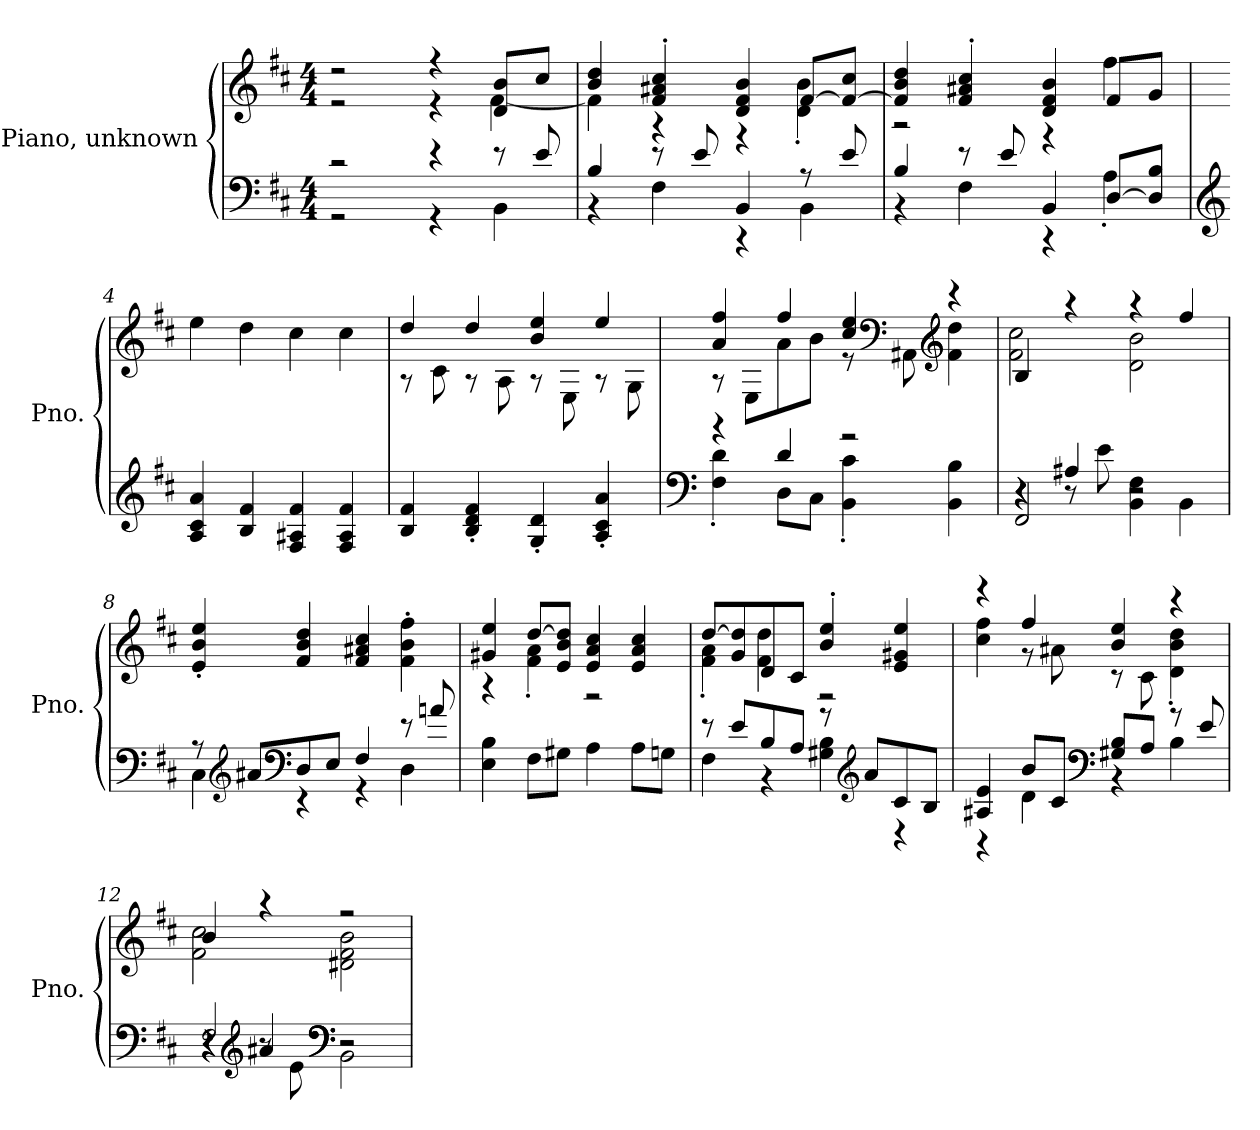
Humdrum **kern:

**kern	**kern
*part1	*part1
*staff2	*staff1
*I"Piano, unknown	*
*I'Pno.	*
*clefF4	*clefG2
*k[f#c#]	*k[f#c#]
*M4/4	*M4/4
*MM120	*MM120
=1	=1
*^	*^
2r	2r	2r	2r
4r	4r	4r	4r
8r	4BB\	8d/ 8b/L	[4f#\
8e/	.	8cc#/J	.
=2	=2	=2	=2
4B/	4r	4b/ 4dd/	4f#\]
8r	4F#\	4f#/' 4a#X/' 4cc#/'	4r
8e/	.	.	.
4BB/	4r	4d/ 4f#/ 4b/	4r
8r	4BB\	[8f#/L	4d\' 4b\'
8e/	.	8f#/_ 8cc#/J	.
=3	=3	=3	=3
4B/	4r	4f#/] 4b/ 4dd/	2r
8r	4F#\	4f#/' 4a#X/' 4cc#/'	.
8e/	.	.	.
4BB/	4r	4d/ 4f#/ 4b/	4r
[8D/L	4A'\	8f#/L	4ff#\
8D/] 8B/J	.	8g/J	.
*v	*v	*	*
*	*v	*v
=4	=4
*clefG2	*
4A/ 4c#/ 4a/	4ee\
4B/ 4f#/	4dd\
4F#/ 4A#X/ 4f#/	4cc#\
4F#/ 4A#/ 4f#/	4cc#\
=5	=5
*	*^
4B/ 4f#/	4dd/	8r
.	.	8c#\
4B/' 4d/' 4f#/'	4dd/	8r
.	.	8A\
4G/' 4d/'	4b/ 4ee/	8r
.	.	8E\
4A/' 4c#/' 4a/'	4ee/	8r
.	.	8G\
!!LO:LB:g=z	!!
=6	=6	=6
*clefF4	*	*
*^	*	*
4r	4F#\' 4d\'	4a/ 4ff#/	8r
.	.	.	8E\L
4d/	8D\L	4ff#/	8a\
.	8C#\J	.	8b\J
2r	4BB\' 4c#\'	4cc#/ 4ee/	8r
*	*	*clefF4	*
.	.	.	8AA#X\
*	*	*clefG2	*
.	4BB\ 4B\	4r	4f#\ 4dd\
=7	=7	=7	=7
*	*^	*	*
4r	4r	2FF#/	4B/	2f#\ 2cc#\
4A#X/	8r	.	4r	.
.	8e\	.	.	.
2r	4BB\ 4F#\	2r	4r	2d\ 2b\
.	4BB\	.	4ff#/	.
*	*v	*v	*	*
*	*	*v	*v
=8	=8	=8
8r	4C#\	4e/' 4b/' 4ee/'
*clefG2	*	*
8a#X/L	.	.
*clefF4	*	*
8D/	4r	4f#/ 4b/ 4dd/
8E/J	.	.
4F#/	4r	4f#/ 4a#X/ 4cc#/
8r	4D\	4f#\' 4b\' 4ff#\'
8an/	.	.
*v	*v	*
=9	=9
*	*^
4E\ 4B\	4g#X/ 4ee/	4r
8F#\L	[8dd/L	4f#\' 4a\'
8G#X\J	8e/ 8b/ 8dd/]J	.
4A\	4e/ 4a/ 4cc#/	2r
8A\L	4e/ 4a/ 4cc#/	.
8Gn\J	.	.
!!LO:LB:g=z	!!
=10	=10	=10
*^	*	*
8r	4F#\	[8dd/L	4f#\' 4a\'
8e/L	.	8g/ 8dd/]	.
8B/	4r	8d/	4f#\ 4dd\
8A/J	.	8c#/J	.
8r	4G#X\ 4B\	4b/' 4ee/'	2r
*clefG2	*	*	*
8a/L	.	.	.
8c#/	4r	4e/ 4g#X/ 4ee/	.
8B/J	.	.	.
=11	=11	=11	=11
4A#X/ 4e/	4r	4r	4cc#\ 4ff#\
8b/L	4d\	4ff#/	8r
8c#/J	.	.	8a#X\
*clefF4	*	*	*
8G#X/ 8B/L	4r	4b/ 4ee/	8r
8A#/J	.	.	8c#\
8r	4B\	4r	4d\' 4b\' 4dd\'
8e/	.	.	.
=12	=12	=12	=12
*	*^	*	*
4r	4r	2F#/	4b/	2f#\ 2cc#\
*clefG2	*	*	*	*
4a#X/	8r	.	4r	.
.	8e\	.	.	.
*clefF4	*	*	*	*
2r	2BB\	2r	2r	2d#X\ 2f#\ 2b\
*v	*v	*v	*	*
*	*v	*v
=	=
*-	*-
